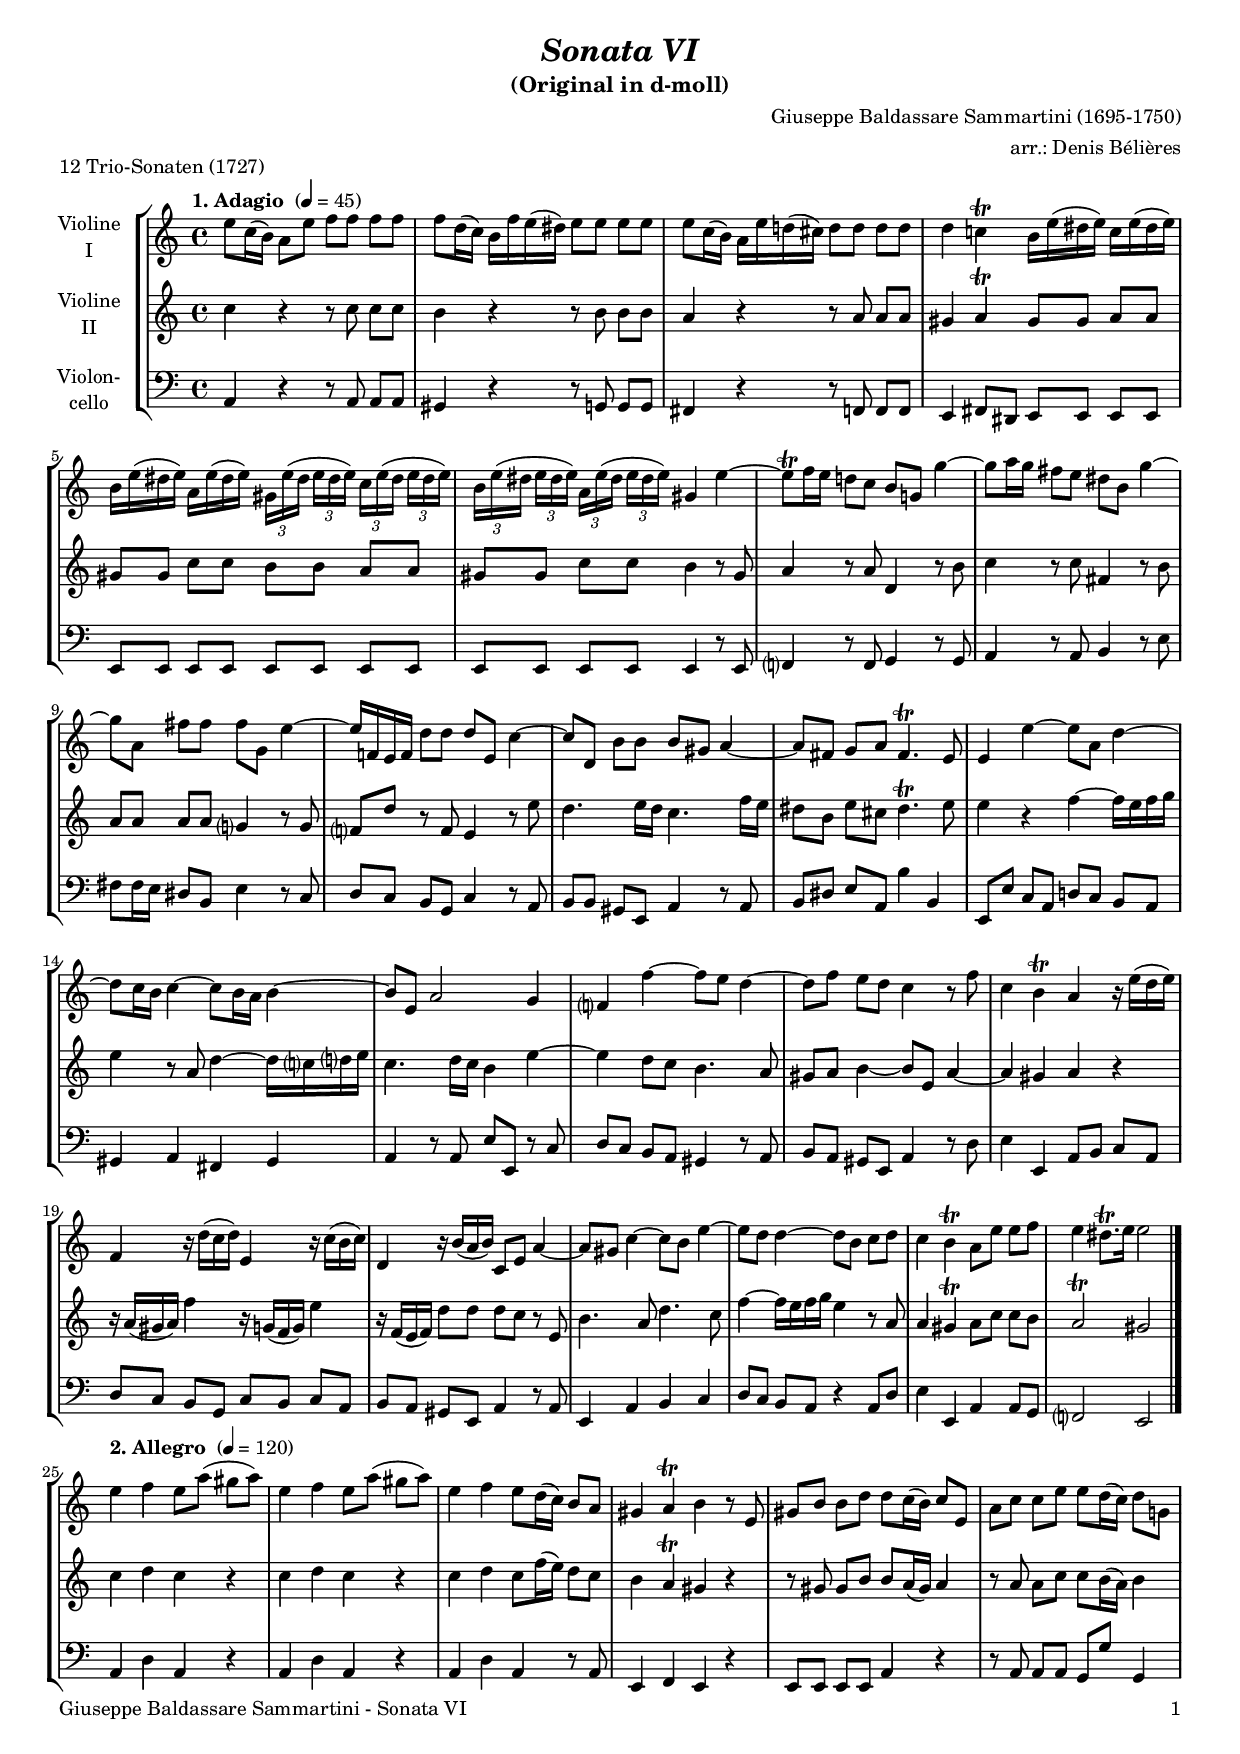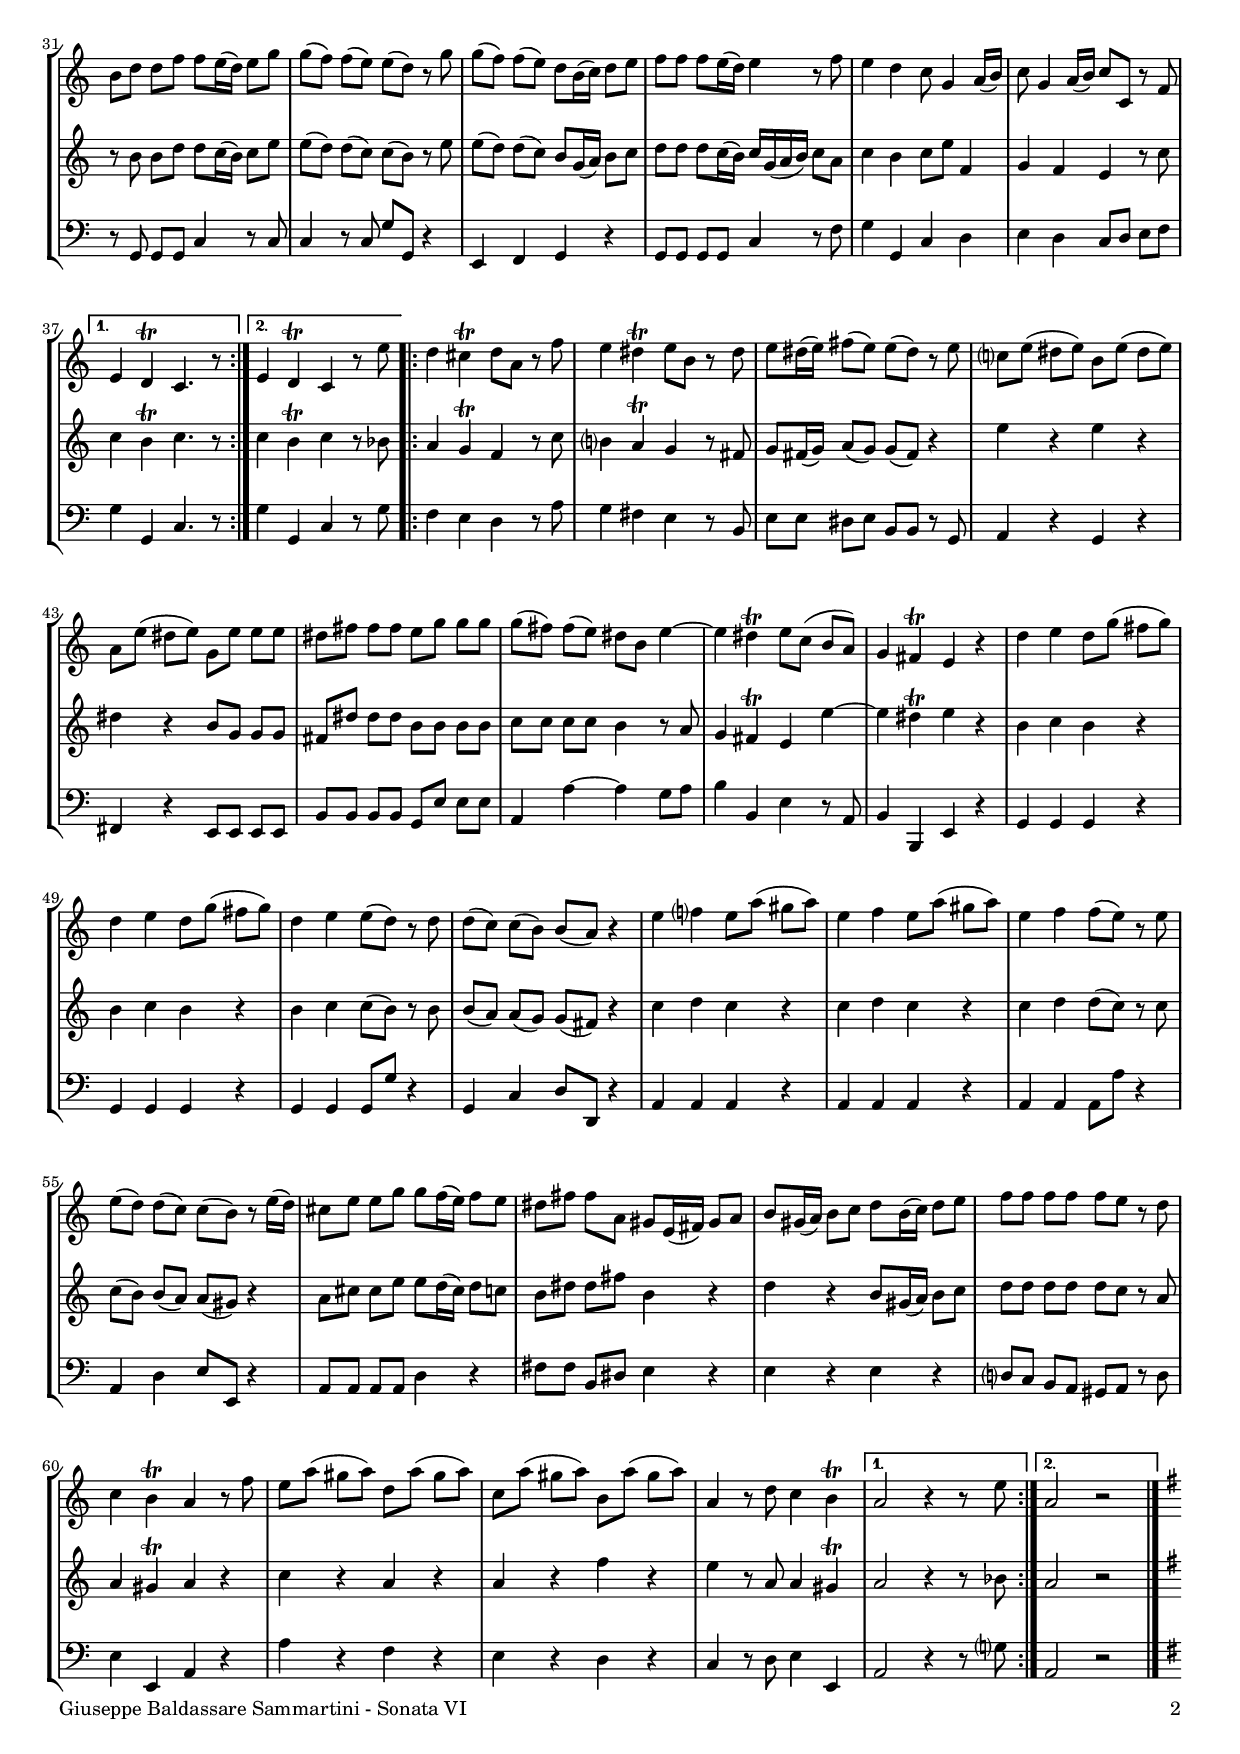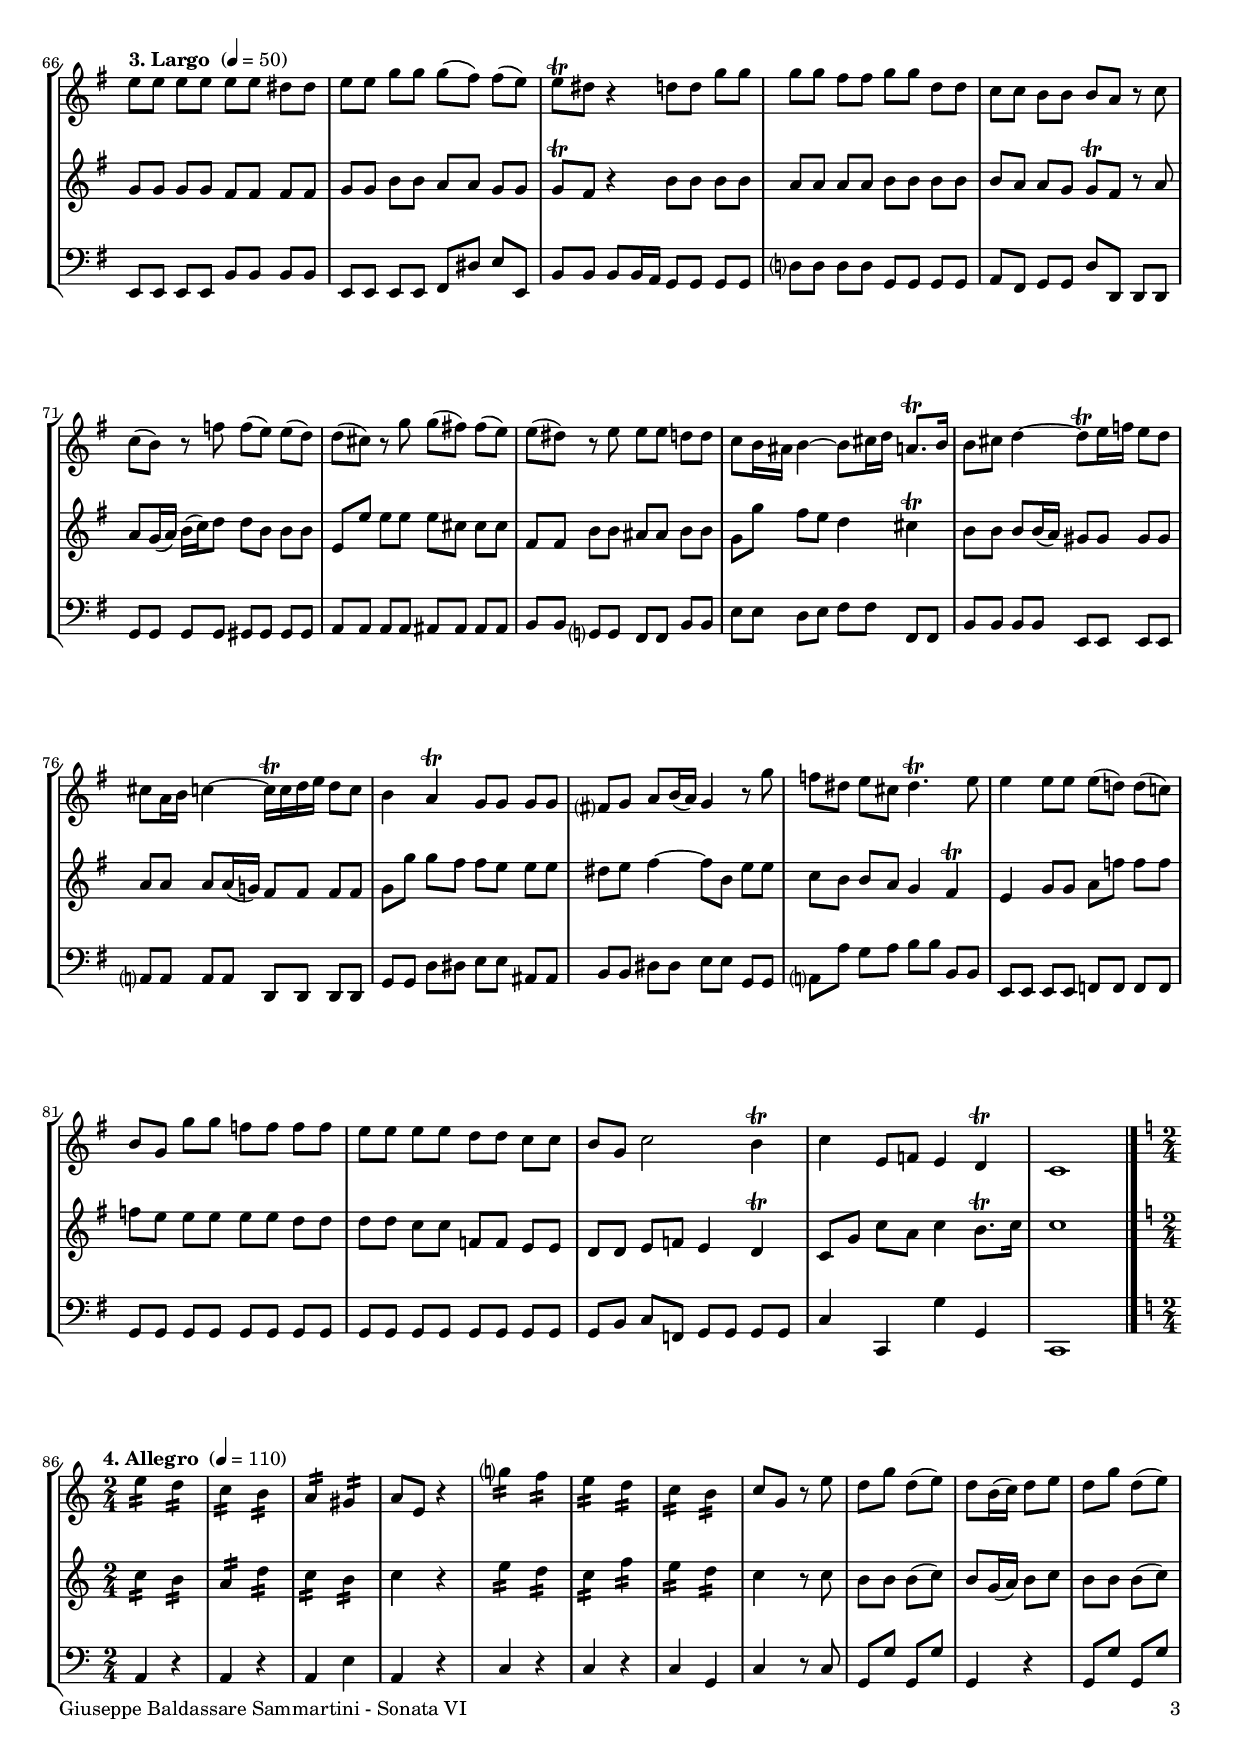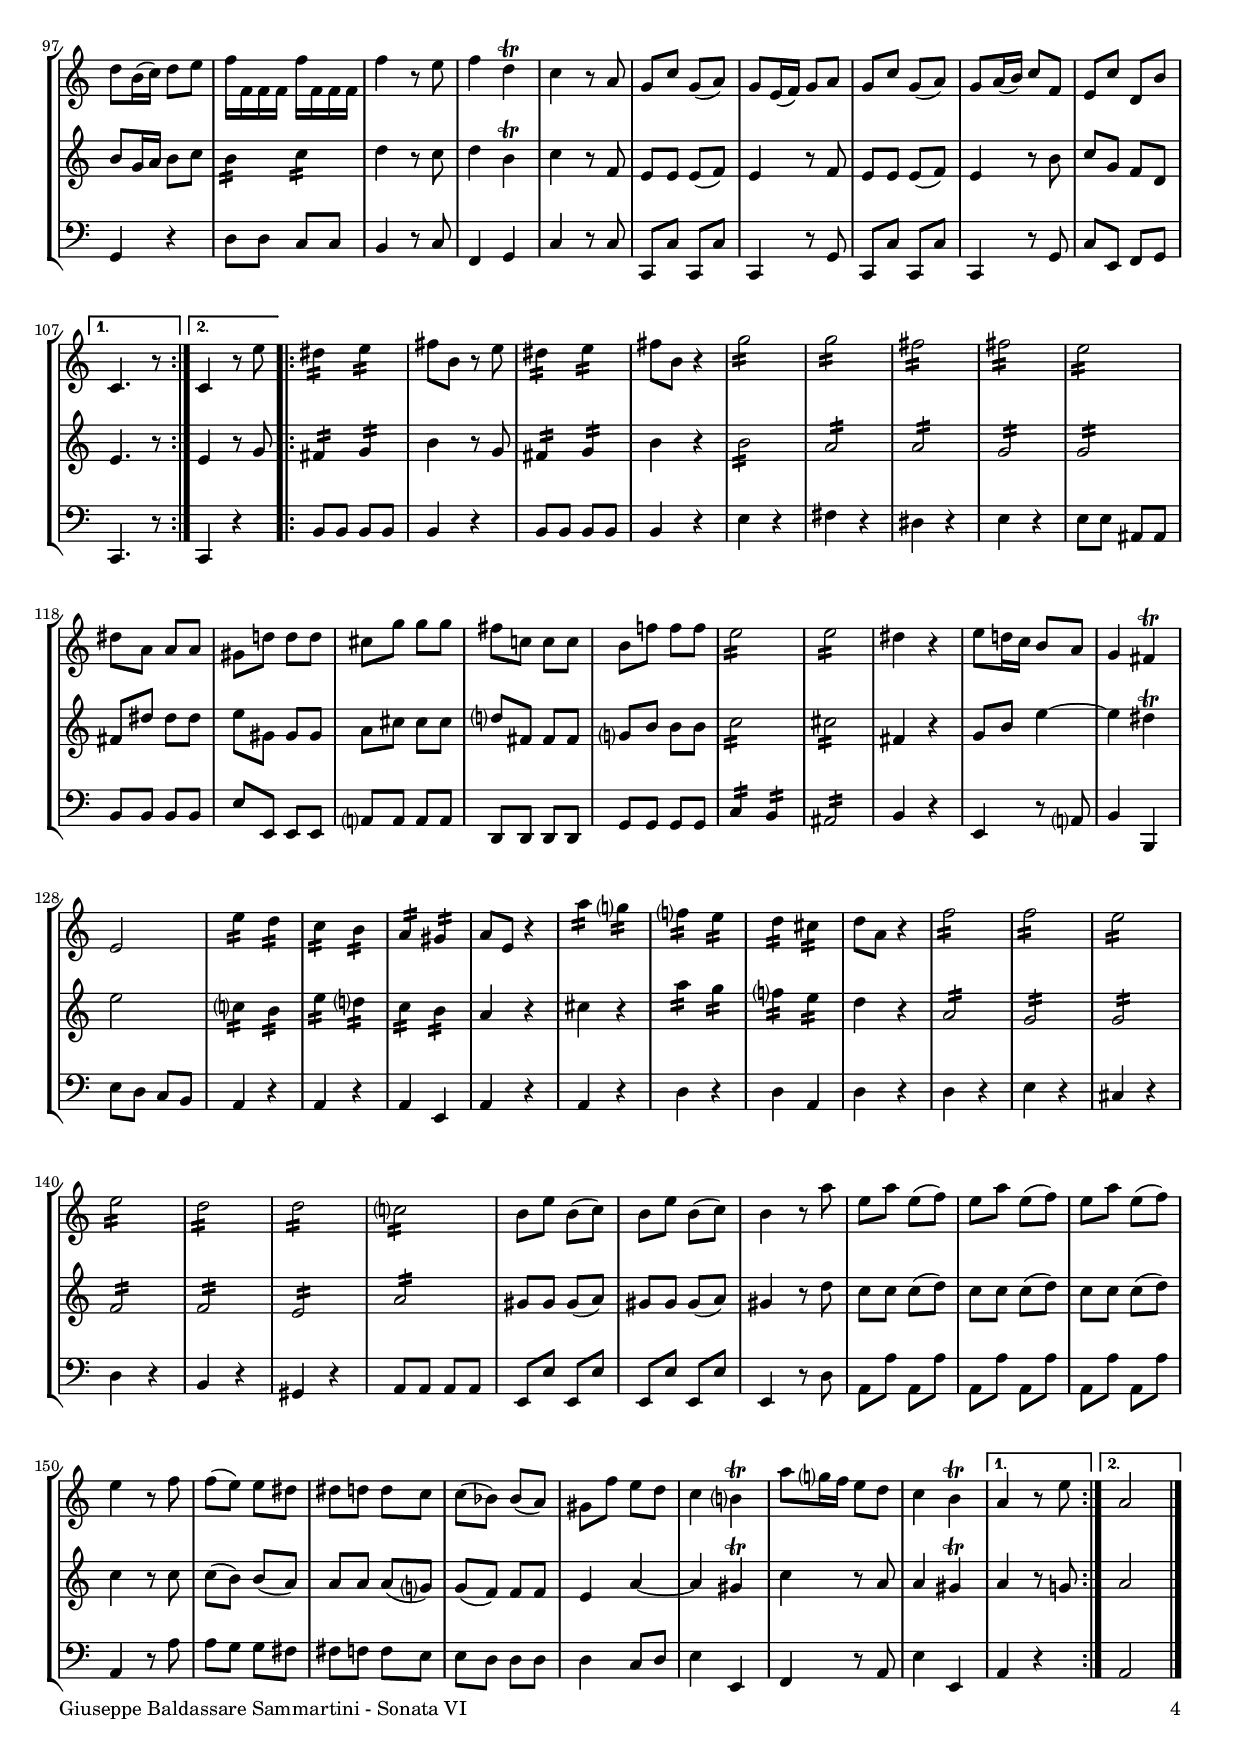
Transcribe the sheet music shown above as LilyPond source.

\version "2.20.2"
\include "deutsch.ly"

#(set-global-staff-size 17)

\header {
  title     = \markup \bold \italic "Sonata VI"
  subtitle  = "(Original in d-moll)"
  composer  = "Giuseppe Baldassare Sammartini (1695-1750)"
  arranger  = "arr.: Denis Bélières"
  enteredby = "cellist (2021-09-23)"
  piece     = "12 Trio-Sonaten (1727)"
}

voiceconsts = {
 \key d \minor
 \time 4/4
% \clef "bass"
 \clef "treble"
% \numericTimeSignature
 \compressEmptyMeasures
  % Set default beaming for all staves
  \set Timing.beamExceptions = #'()
  \set Timing.baseMoment     = #(ly:make-moment 1 4)
  \set Timing.beatStructure  = #'(1 1 1 1)
}

mivl = "violin"
miba = "cello"

arco = \markup \italic "arco"
atem = \mark \markup \box \italic "a tempo"
coso = \markup \italic "con sordino"
more = \mark \markup \box \italic "morendo"
pizz = \markup \italic "pizz."
prit = \mark \markup \box \italic "poco rit."
rall = \mark \markup \box \italic "rall."
rit  = \mark \markup \box \italic "rit."

introa = {            \tempo "1. Adagio "  4=45 }
introb = { \break     \tempo "2. Allegro " 4=120 }
introc = { \pageBreak \tempo "3. Largo "   4=50  \key a \minor }
introd = { \break     \tempo "4. Allegro " 4=110 \key d \minor \time 2/4 }

va = \relative c''' {
  \voiceconsts

  \introa
  a8 f16( e) d8 a' b b b b
  b g16( f) e b' a( gis) a8 a a a

  a f16( e) d a' g!( fis) g8 g g g
  g4 f!\trill e16 a( gis a) f a( gis a)

  e a( gis a) d, a'( gis a) \tuplet 3/2 8 {
    cis, a'( gis a[ gis a]) f a( gis a[ gis a]) }
  \tuplet 3/2 8 { e a( gis a[ gis a]) d, a'( gis a[ gis a]) } cis,4 a'~

  a8\trill b16 a g!8 f e c! c'4~
  c8 d16 c h8 a gis e c'4~
  c8 d, h' h h c, a'4~

  a16 b,! a b g'8 g g a, f'4~
  f8 g, e' e e cis d4~
  d8 h c d h4.\trill a8
  a4 a'~ a8 d, g4~

  g8 f16 e f4~ f8 e16 d e4~
  e8 a, d2 c4
  b? b'~ b8 a g4~
  g8 b a g f4 r8 b

  f4 e\trill d r16 a'( g a)
  b,4 r16 g'( f g) a,4 r16 f'( e f)
  g,4 r16 e'( d e) f,8 a d4~

  d8 cis f4~ f8 e a4~
  a8 g g4~ g8 e f g
  f4 e\trill d8 a' a b
  a4 gis8.\trill a16 a2 \bar "|."

  \introb
  \repeat volta 2 {
    a4 b a8 d( cis d)
    a4 b a8 d( cis d)
    a4 b a8 g16( f) e8 d
    cis4 d\trill e r8 a,

    cis e e g g f16( e) f8 a,
    d f f a a g16( f) g8 c,!
    e g g b b a16( g) a8 c

    c( b) b( a) a( g) r c
    c( b) b( a) g e16( f) g8 a
    b b b a16( g) a4 r8 b

    a4 g f8 c4 d16( e)
    f8 c4 d16( e) f8 f, r b
  }
  \alternative {
    { a4 g\trill f4. r8 }
    { a4 g\trill f r8 a' }
  }
  \repeat volta 2 {
    g4 fis\trill g8 d r b'
    a4 gis\trill a8 e r gis
    a gis16( a) h8( a) a( gis) r a

    f? a( gis a) e a( gis a)
    d, a'( gis a) c, a' a a
    gis h h h a c c c

    c( h) h( a) gis e a4~
    a gis\trill a8 f( e d)
    c4 h\trill a r
    g' a g8 c( h c)

    g4 a g8 c( h c)
    g4 a a8( g) r g
    g( f) f( e) e( d) r4
    a' b? a 8 d( cis d)

    a4 b a8 d( cis d)
    a4 b b8( a) r a
    a( g) g( f) f( e) r a16( g)

    fis8 a a c c b16( a) b8 a
    gis h h d, cis a16( h) cis8 d
    e cis16( d) e8 f g e16( f) g8 a

    b b b b b a r g
    f4 e\trill d r8 b'
    a d( cis d) g, d'( cis d)

    f, d'( cis d) e, d'( cis d)
    d,4 r8 g f4 e\trill
  }
  \alternative {
    { d2 r4 r8 a' }
    { d,2 r }
  } \bar "|."

  \introc
  a'8 a a a a a gis gis
  a a c c c( h) h( a)
  a\trill gis r4 g8 g c c

  c c h h c c g g
  f f e e e d r f
  f( e) r b' b( a) a( g)

  g( fis) r c' c( h!) h( a)
  a( gis) r a a a g g
  f e16 dis e4~ e8 fis16 g d8.\trill e16

  e8 fis g4~ g8\trill a16 b a8 g
  fis d16 e f4~ f16\trill f g a g8 f
  e4 d\trill c8 c c c

  h? c d e16( d) c4 r8 c'
  b gis a fis gis4.\trill a8
  a4 a8 a a( g!) g( f!)

  e c c' c b b b b
  a a a a g g f f
  e c f2 e4\trill
  f a,8 b a4 g\trill
  f1 \bar "|."

  \introd
  \repeat volta 2 {
    \repeat tremolo 4 a'16 \repeat tremolo 4 g
    \repeat tremolo 4 f \repeat tremolo 4 e
    \repeat tremolo 4 d \repeat tremolo 4 cis
    d8 a r4

    \repeat tremolo 4 c'?16 \repeat tremolo 4 b
    \repeat tremolo 4 a \repeat tremolo 4 g
    \repeat tremolo 4 f \repeat tremolo 4 e
    f8 c r a'
    g c g( a)

    g e16( f) g8 a
    g c g( a)
    g e16( f) g8 a
    b16 b, b b b' b, b b
    b'4 r8 a
    b4 g\trill

    f r8 d
    c f c( d)
    c a16( b) c8 d
    c f c( d)
    c d16( e) f8 b,
    a f' g, e'
  }
  \alternative {
    { f,4. r8 }
    { f4 r8 a' }
  }
  
  \repeat volta 2 {
    \repeat tremolo 4 gis16 \repeat tremolo 4 a
    h8 e, r a
    \repeat tremolo 4  gis16 \repeat tremolo 4  a
    h8 e, r4
    \repeat tremolo 8 c'16
    \repeat tremolo 8 c

    \repeat tremolo 8 h
    \repeat tremolo 8 h
    \repeat tremolo 8 a
    gis8 d d d

    cis g'! g g
    fis c' c c
    h f! f f
    e b'! b b
    \repeat tremolo 8 a16
    \repeat tremolo 8 a

    gis4 r
    a8 g!16 f e8 d
    c4 h\trill
    a2
    \repeat tremolo 4 a'16 \repeat tremolo 4  g
    \repeat tremolo 4 f \repeat tremolo 4 e

    \repeat tremolo 4 d \repeat tremolo 4 cis
    d8 a r4
    \repeat tremolo 4 d'16 \repeat tremolo 4 c?
    \repeat tremolo 4 b? \repeat tremolo 4 a

    \repeat tremolo 4 g \repeat tremolo 4 fis
    g8 d r4
    \repeat tremolo 8 b'16
    \repeat tremolo 8 b

    \repeat tremolo 8 a
    \repeat tremolo 8 a
    \repeat tremolo 8 g
    \repeat tremolo 8 g

    \repeat tremolo 8 f?
    e8 a e( f)
    e a e( f)
    e4 r8 d'
    a d a( b)

    a d a( b)
    a d a( b)
    a4 r8 b
    b( a) a gis
    gis g g f
    f( es) es( d)
    cis b' a g

    f4 e?\trill
    d'8 c?16 b a8 g
    f4 e\trill
  }
  \alternative {
    { d r8 a' }
    { d,2 }
  } \bar "|."  
}

vb = \relative c'' {
  \voiceconsts

  \introa
  f4 r r8 f f f
  e4 r r8 e e e

  d4 r r8 d d d
  cis4 d\trill cis8 cis d d
  cis cis f f e e d d

  cis cis f f e4 r8 cis
  d4 r8 d g,4 r8 e'
  f4 r8 f h,4 r8 e

  d d d d c?4 r8 c
  b? g' r b, a4 r8 a'
  g4. a16 g f4. b16 a

  gis8 e a fis gis4.\trill a8
  a4 r b~ b16 a b c
  a4 r8 d, g4~ g16 f? g? a

  f4. g16 f e4 a~
  a g8 f e4. d8
  cis d e4~ e8 a, d4~
  d cis d r

  r16 d( cis d) b'4 r16 c,( b c) a'4
  r16 b,( a b) g'8 g g f r a,
  e'4. d8 g4. f8

  b4~ b16 a b c a4 r8 d,
  d4 cis\trill d8 f f e
  d2\trill cis2 \bar "|."

  \introb
  \repeat volta 2 {
    f4 g f r
    f g f r
    f g f8 b16( a) g8 f

    e4 d\trill cis r
    r8 cis cis e e d16( cis) d4
    r8 d d f f e16( d) e4

    r8 e e g g f16( e) f8 a
    a( g) g( f) f( e) r a
    a( g) g( f) e c16( d) e8 f

    g g g f16( e) f c( d e) f8 d
    f4 e f8 a b,4
    c b a r8 f'
  }
  \alternative {
    { f4 e\trill f4. r8 }
    { f4 e\trill f r8 es }
  }
  \repeat volta 2 {
    d4 c\trill b r8 f'
    e?4 d\trill c r8 h

    c h16( c) d8( c) c( h) r4
    a' r a r
    gis r e8 c c c

    h gis' gis gis e e e e
    f f f f e4 r8 d
    c4 h\trill a a'~

    a gis\trill a r
    e f e r
    e f e r
    e f f8( e) r e

    e( d) d( c) c( h) r4
    f' g f r
    f g f r
    f g g8( f) r f

    f( e) e( d) d( cis) r4
    d8 fis fis a a g16( fis) g8 f
    e gis gis h e,4 r

    g r e8 cis16( d) e8 f
    g g g g g f r d
    d4 cis\trill d r

    f r d r
    d r b' r
    a r8 d, d4 cis\trill
  }
  \alternative {
    { d2 r4 r8 es }
    { d2 r }
  } \bar "|."

  \introc
  c8 c c c h h h h
  c c e e d d c c
  c\trill h r4 e8 e e e
  d d d d e e e e

  e d d c c\trill h r d
  d c16( d) e( f) g8 g e e e
  a, a' a a a fis fis fis

  h, h e e dis dis e e
  c c' h a g4 fis\trill
  e8 e e e16( d) cis8 cis cis cis

  d d d d16( c!) h8 h h h
  c c' c h h a a a
  gis a h4~ h8 e, a a

  f e e d c4 h\trill
  a c8 c d b' b b
  b a a a a a g g

  g g f f b, b a a
  g g a b a4 g\trill
  f8 c' f d f4 e8.\trill f16
  f1 \bar "|."

  \introd
  \repeat volta 2 {
    \repeat tremolo 4 f16 \repeat tremolo 4 e
    \repeat tremolo 4 d \repeat tremolo 4 g
    \repeat tremolo 4 f \repeat tremolo 4 e
    f4 r

    \repeat tremolo 4 a16 \repeat tremolo 4 g
    \repeat tremolo 4 f \repeat tremolo 4 b
    \repeat tremolo 4 a \repeat tremolo 4 g
    f4 r8 f
    e e e( f)

    e c16( d) e8 f
    e e e( f)
    e c16 d e8 f
    \repeat tremolo 4 e16 \repeat tremolo 4 f
    g4 r8 f
    g4 e\trill

    f r8 b,
    a a a( b)
    a4 r8 b
    a a a( b)
    a4 r8 e'
    f c b g
  }
  \alternative {
    { a4. r8 }
    { a4 r8 c }
  }
  
  \repeat volta 2 {
    \repeat tremolo 4 h16 \repeat tremolo 4 c
    e4 r8 c
    \repeat tremolo 4 h16 \repeat tremolo 4 c
    e4 r
    \repeat tremolo 8 e16

    \repeat tremolo 8 d
    \repeat tremolo 8 d
    \repeat tremolo 8 c
    \repeat tremolo 8 c

    h8 gis' gis gis
    a cis, cis cis
    d fis fis fis
    g? h, h h
    c? e e e
    \repeat tremolo 8 f16

    \repeat tremolo 8 fis
    h,4 r
    c8 e a4~
    a gis\trill
    a2
    \repeat tremolo 4 f?16 \repeat tremolo 4 e

    \repeat tremolo 4 a \repeat tremolo 4 g?
    \repeat tremolo 4 f \repeat tremolo 4 e
    d4 r
    fis r

    \repeat tremolo 4 d'16 \repeat tremolo 4 c
    \repeat tremolo 4 b? \repeat tremolo 4 a
    g4 r
    \repeat tremolo 8 d16

    \repeat tremolo 8 c
    \repeat tremolo 8 c
    \repeat tremolo 8 b
    \repeat tremolo 8 b

    \repeat tremolo 8 a
    \repeat tremolo 8 d
    cis8 cis cis( d)
    cis cis cis( d)
    cis4 r8 g'

    f f f( g)
    f f f( g)
    f f f( g)
    f4 r8 f
    f( e) e( d)
    d d d( c?)
    c( b) b b

    a4 d~
    d cis\trill
    f r8 d
    d4 cis\trill
  }
  \alternative {
    { d r8 c! }
    { d2 }
  } \bar "|."  
}

vc = \relative c {
  \voiceconsts
  \clef "bass"
  
  \introa
  d4 r r8 d d d
  cis4 r r8 c c c

  h4 r r8 b b b
  a4 h8 gis a a a a
  a a a a a a a a

  a a a a a4 r8 a
  b?4 r8 b c4 r8 c
  d4 r8 d e4 r8 a

  h h16 a gis8 e a4 r8 f
  g f e c f4 r8 d
  e e cis a d4 r8 d

  e gis a d, e'4 e,
  a,8 a' f d g! f e d
  cis4 d h cis

  d r8 d a' a, r f'
  g f e d cis4 r8 d
  e d cis a d4 r8 g

  a4 a, d8 e f d
  g f e c f e f d
  e d cis a d4 r8 d

  a4 d e f
  g8 f e d r4 d8 g
  a4 a, d d8 c
  b?2 a \bar "|."

  \introb
  \repeat volta 2 {
    d4 g d r
    d g d r
    d g d r8 d
    a4 b a r
    a8 a a a d4 r

    r8 d d d c c' c,4
    r8 c c c f4 r8 f
    f4 r8 f c' c, r4
    a b c r
    c8 c c c f4 r8 b

    c4 c, f g
    a g f8 g a b
  }
  \alternative {
    { c4 c, f4. r8 }
    { c'4 c, f r8 c' }
  }
  \repeat volta 2 {
    b4 a g r8 d'

    c4 h a r8 e
    a a gis a e e r c
    d4 r c r
    h r a8 a a a
    e' e e e c a' a a

    d,4 d'~ d c8 d
    e4 e, a r8 d,
    e4 e, a r
    c c c r
    c c c r

    c c c8 c' r4
    c, f g8 g, r4
    d' d d r
    d d d r
    d d d8 d' r4

    d, g a8 a, r4
    d8 d d d g4 r
    h8 h e, gis a4 r
    a r a r
    g?8 f e d cis d r8 g

    a4 a, d r
    d' r b r
    a r g r
    f r8 g a4 a,
  }
  \alternative {
    { d2 r4 r8 c'? }
    { d,2 r }
  } \bar "|."

  \introc
  a8 a a a e' e e e
  a, a a a h gis' a a,
  e' e e e16 d c8 c c c
  g'? g g g c, c c c

  d h c c g' g, g g
  c c c c cis cis cis cis
  d d d d dis dis dis dis
  e e c? c h h e e

  a a g a h h h, h
  e e e e a, a a a
  d? d d d g, g g g
  c c g' gis a a dis, dis

  e e gis gis a a c, c
  d? d' c d e e e, e
  a, a a a b b b b
  c c c c c c c c

  c c c c c c c c
  c e f b, c c c c
  f4 f, c'' c,
  f,1 \bar "|."

  \introd
  \repeat volta 2 {
    d'4 r
    d r
    d a'
    d, r
    f r
    f r
    f c
    f r8 f

    c c' c, c'
    c,4 r
    c8 c' c, c'
    c,4 r
    g'8 g f f
    e4 r8 f
    b,4 c

    f r8 f
    f, f' f, f'
    f,4 r8 c'
    f, f' f, f'
    f,4 r8 c'
    f a, b c
  }
  \alternative {
    { f,4. r8 }
    { f4 r }
  }
  
  \repeat volta 2 {
    e'8 e e e
    e4 r
    e8 e e e
    e4 r
    a r
    h r

    gis r
    a r
    a8 a dis, dis
    e e e e
    a a, a a
    d? d d d
    g, g g g

    c c c c
    \repeat tremolo 4 f16 \repeat tremolo 4 e
    \repeat tremolo 8 dis
    e4 r
    a, r8 d?
    e4 e,

    a'8 g f e
    d4 r
    d r
    d a
    d r
    d r
    g r
    g d

    g r
    g r
    a r
    fis r
    g r
    e r
    cis r
    d8 d d d

    a a' a, a'
    a, a' a, a'
    a,4 r8 g'
    d d' d, d'
    d, d' d, d'

    d, d' d, d'
    d,4 r8 d'
    d c c h
    h b b a
    a g g g

    g4 f8 g
    a4 a,
    b r8 d
    a'4 a,
  }
  \alternative {
    { d r }
    { d2 }
  } \bar "|."  
}


music = \new StaffGroup <<
      \new Staff {
        \set Staff.midiInstrument = \mivl
        \set Staff.instrumentName = \markup \center-column { "Violine" "I" }
        \transpose d a, { \va }
      }
      
      \new Staff {
        \set Staff.midiInstrument = \mivl
        \set Staff.instrumentName = \markup \center-column { "Violine" "II" }
        \transpose d a, { \vb }
      }
      
      \new Staff {
        \set Staff.midiInstrument = \miba
        \set Staff.instrumentName = \markup \center-column { "Violon-" "cello" }
        \transpose d a, { \vc }
      }
>>

\book {
  \paper {
    print-page-number = ##t
    print-first-page-number = ##t
    ragged-last-bottom = ##f
    oddHeaderMarkup = \markup \null
    evenHeaderMarkup = \markup \null
    oddFooterMarkup = \markup {
      \fill-line {
        \on-the-fly #print-page-number-check-first
        "Giuseppe Baldassare Sammartini - Sonata VI" \fromproperty #'page:page-number-string
      }
    }
    evenFooterMarkup = \oddFooterMarkup
  } \score {
    \music
    \layout {}
  }

  \score {
    \unfoldRepeats \music

    \midi {
      \context {
        \Score
      }
    }
  }
}